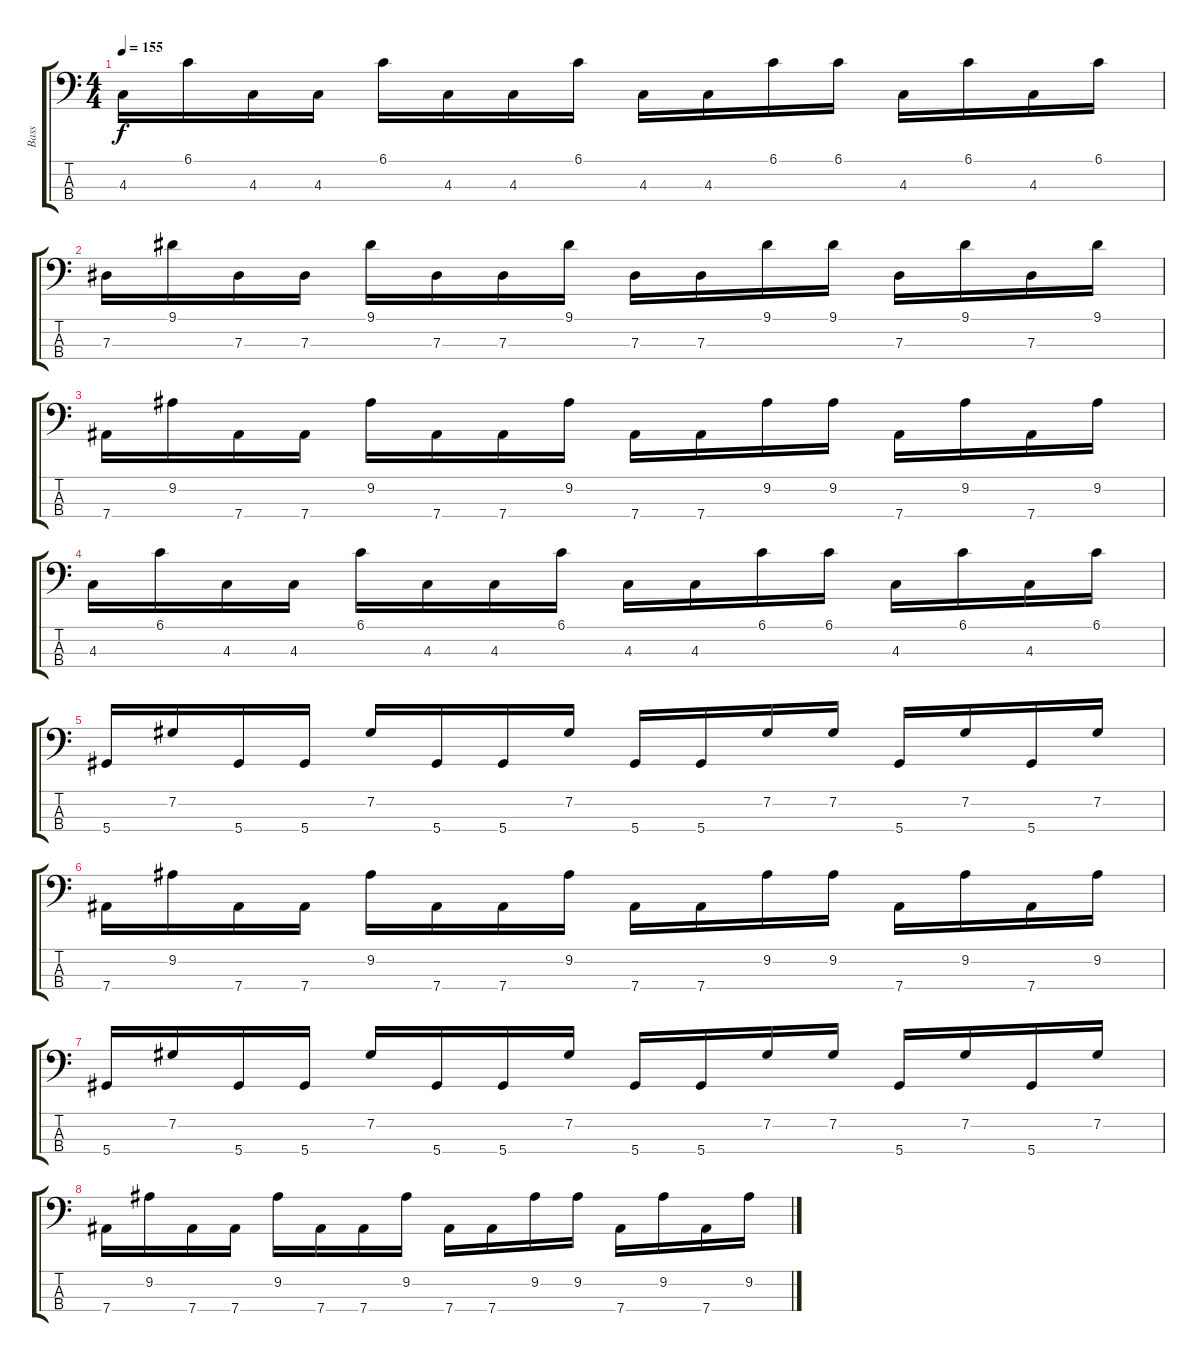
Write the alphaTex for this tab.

\track ("Bass" "Bass") {instrument acousticbass}
\staff {score tabs}
\tuning (Gb2 Db2 Ab1 Eb1) {hide}
\ts (4 4)
\tempo 155
\clef f4
\ks c
4.3.16{dy f} 6.1.16 4.3.16 4.3.16 6.1.16 4.3.16 4.3.16 6.1.16 4.3.16 4.3.16 6.1.16 6.1.16 4.3.16 6.1.16 4.3.16 6.1.16 |
7.3.16 9.1.16 7.3.16 7.3.16 9.1.16 7.3.16 7.3.16 9.1.16 7.3.16 7.3.16 9.1.16 9.1.16 7.3.16 9.1.16 7.3.16 9.1.16 |
7.4.16 9.2.16 7.4.16 7.4.16 9.2.16 7.4.16 7.4.16 9.2.16 7.4.16 7.4.16 9.2.16 9.2.16 7.4.16 9.2.16 7.4.16 9.2.16 |
4.3.16 6.1.16 4.3.16 4.3.16 6.1.16 4.3.16 4.3.16 6.1.16 4.3.16 4.3.16 6.1.16 6.1.16 4.3.16 6.1.16 4.3.16 6.1.16 |
5.4.16 7.2.16 5.4.16 5.4.16 7.2.16 5.4.16 5.4.16 7.2.16 5.4.16 5.4.16 7.2.16 7.2.16 5.4.16 7.2.16 5.4.16 7.2.16 |
7.4.16 9.2.16 7.4.16 7.4.16 9.2.16 7.4.16 7.4.16 9.2.16 7.4.16 7.4.16 9.2.16 9.2.16 7.4.16 9.2.16 7.4.16 9.2.16 |
5.4.16 7.2.16 5.4.16 5.4.16 7.2.16 5.4.16 5.4.16 7.2.16 5.4.16 5.4.16 7.2.16 7.2.16 5.4.16 7.2.16 5.4.16 7.2.16 |
7.4.16 9.2.16 7.4.16 7.4.16 9.2.16 7.4.16 7.4.16 9.2.16 7.4.16 7.4.16 9.2.16 9.2.16 7.4.16 9.2.16 7.4.16 9.2.16
